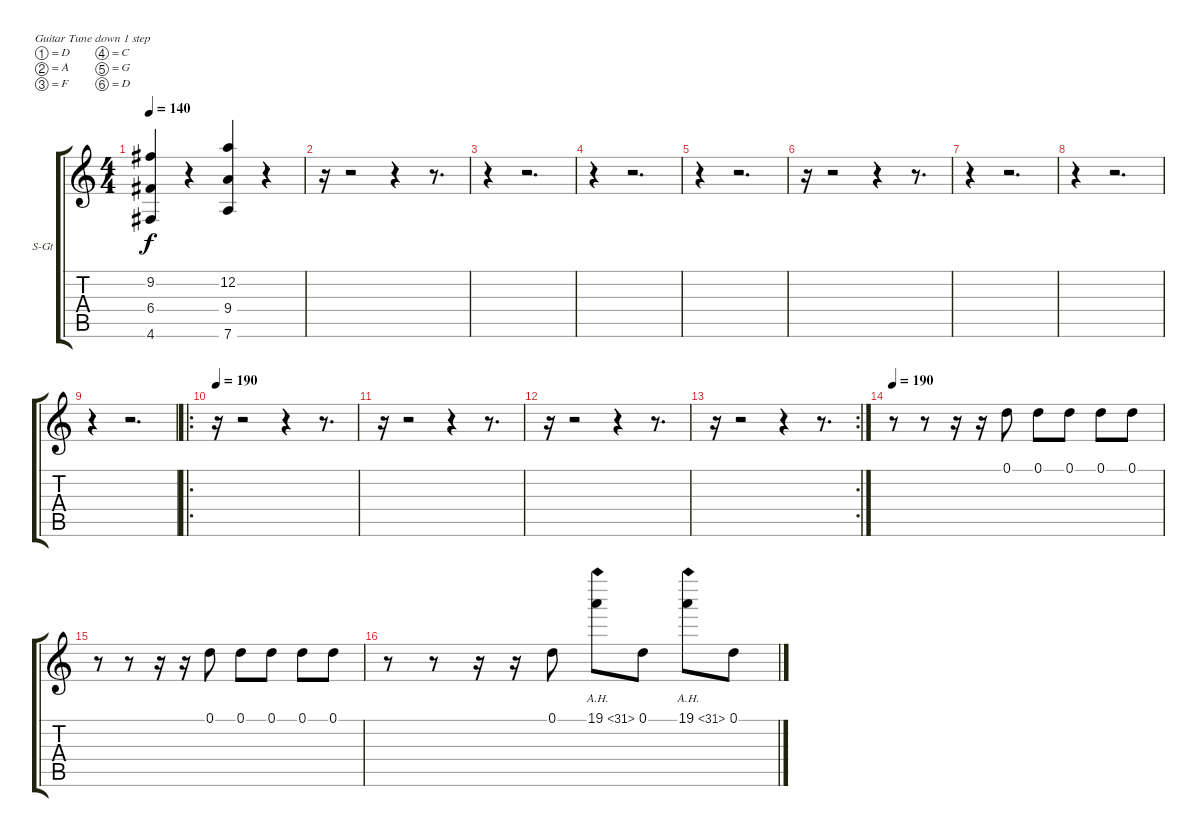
\bracketExtendMode groupsimilarinstruments
\firstSystemTrackNameOrientation horizontal
\otherSystemsTrackNameOrientation horizontal
\track ("Martin - Keyboard1" "S-Gt") {instrument churchorgan}
\staff {score tabs}
\tuning (D4 A3 F3 C3 G2 D2)
\displaytranspose 12
\ts (4 4)
\tempo 140
\clef g2
\ks c
(9.2 6.4 4.6).4{dy f} r.4 (12.2 9.4 7.6).4 r.4 |
r.16 r.2 r.4 r.8{d} |
r.4 r.2{d} |
r.4 r.2{d} |
r.4 r.2{d} |
r.16 r.2 r.4 r.8{d} |
r.4 r.2{d} |
r.4 r.2{d} |
r.4 r.2{d} |
\ro
\tempo 190
r.16 r.2 r.4 r.8{d} |
r.16 r.2 r.4 r.8{d} |
r.16 r.2 r.4 r.8{d} |
\rc 2
r.16 r.2 r.4 r.8{d} |
\tempo 190
r.8 r.8 r.16 r.16 0.1.8 0.1.8 0.1.8 0.1.8 0.1.8 |
r.8 r.8 r.16 r.16 0.1.8 0.1.8 0.1.8 0.1.8 0.1.8 |
r.8 r.8 r.16 r.16 0.1.8 19.1{ah 12}.8 0.1.8 19.1{ah 12}.8 0.1.8
